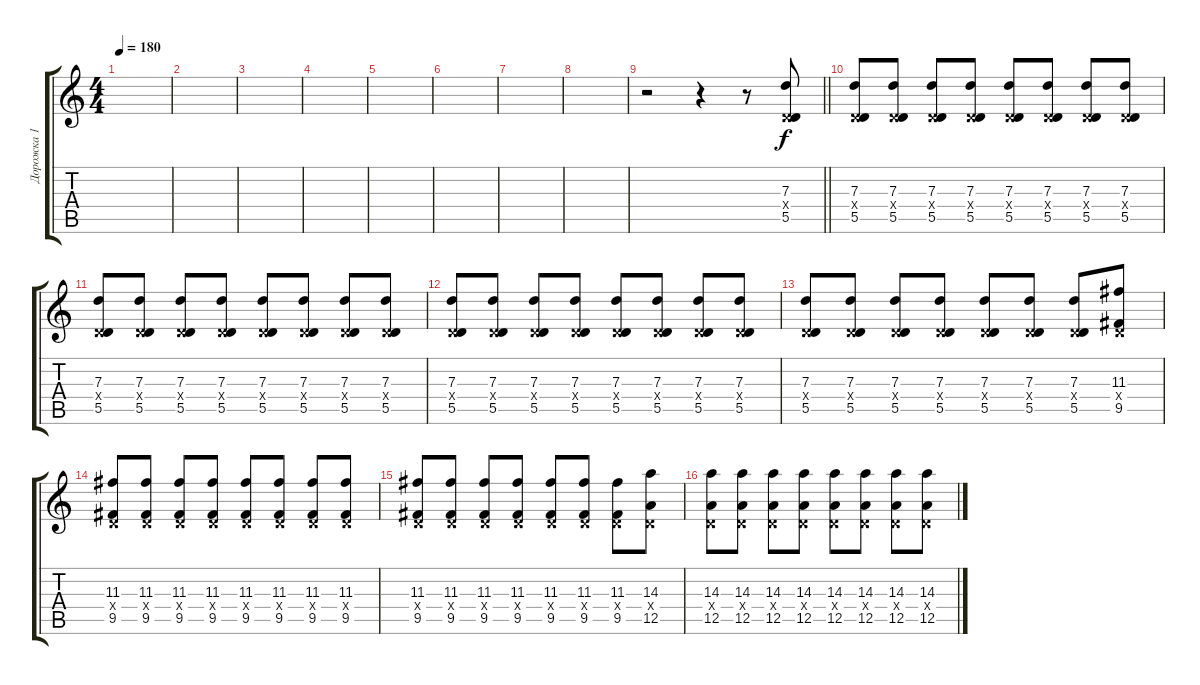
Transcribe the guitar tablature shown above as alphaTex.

\track ("Дорожка 1" "Дорожка 1") {instrument distortionguitar}
\staff {score tabs}
\tuning (E4 B3 G3 D3 A2 D2) {hide}
\ts (4 4)
\tempo 180
\clef g2
\ks c
|
|
|
|
|
|
|
|
\barLineRight lightlight
r.2{volume 16} r.4 r.8 (7.3 0.4{x} 5.5).8 |
(7.3 0.4{x} 5.5).8 (7.3 0.4{x} 5.5).8 (7.3 0.4{x} 5.5).8 (7.3 0.4{x} 5.5).8 (7.3 0.4{x} 5.5).8 (7.3 0.4{x} 5.5).8 (7.3 0.4{x} 5.5).8 (7.3 0.4{x} 5.5).8 |
(7.3 0.4{x} 5.5).8 (7.3 0.4{x} 5.5).8 (7.3 0.4{x} 5.5).8 (7.3 0.4{x} 5.5).8 (7.3 0.4{x} 5.5).8 (7.3 0.4{x} 5.5).8 (7.3 0.4{x} 5.5).8 (7.3 0.4{x} 5.5).8 |
(7.3 0.4{x} 5.5).8 (7.3 0.4{x} 5.5).8 (7.3 0.4{x} 5.5).8 (7.3 0.4{x} 5.5).8 (7.3 0.4{x} 5.5).8 (7.3 0.4{x} 5.5).8 (7.3 0.4{x} 5.5).8 (7.3 0.4{x} 5.5).8 |
(7.3 0.4{x} 5.5).8 (7.3 0.4{x} 5.5).8 (7.3 0.4{x} 5.5).8 (7.3 0.4{x} 5.5).8 (7.3 0.4{x} 5.5).8 (7.3 0.4{x} 5.5).8 (7.3 0.4{x} 5.5).8 (11.3 0.4{x} 9.5).8 |
(11.3 0.4{x} 9.5).8 (11.3 0.4{x} 9.5).8 (11.3 0.4{x} 9.5).8 (11.3 0.4{x} 9.5).8 (11.3 0.4{x} 9.5).8 (11.3 0.4{x} 9.5).8 (11.3 0.4{x} 9.5).8 (11.3 0.4{x} 9.5).8 |
(11.3 0.4{x} 9.5).8 (11.3 0.4{x} 9.5).8 (11.3 0.4{x} 9.5).8 (11.3 0.4{x} 9.5).8 (11.3 0.4{x} 9.5).8 (11.3 0.4{x} 9.5).8 (11.3 0.4{x} 9.5).8 (14.3 0.4{x} 12.5).8 |
(14.3 0.4{x} 12.5).8 (14.3 0.4{x} 12.5).8 (14.3 0.4{x} 12.5).8 (14.3 0.4{x} 12.5).8 (14.3 0.4{x} 12.5).8 (14.3 0.4{x} 12.5).8 (14.3 0.4{x} 12.5).8 (14.3 0.4{x} 12.5).8
